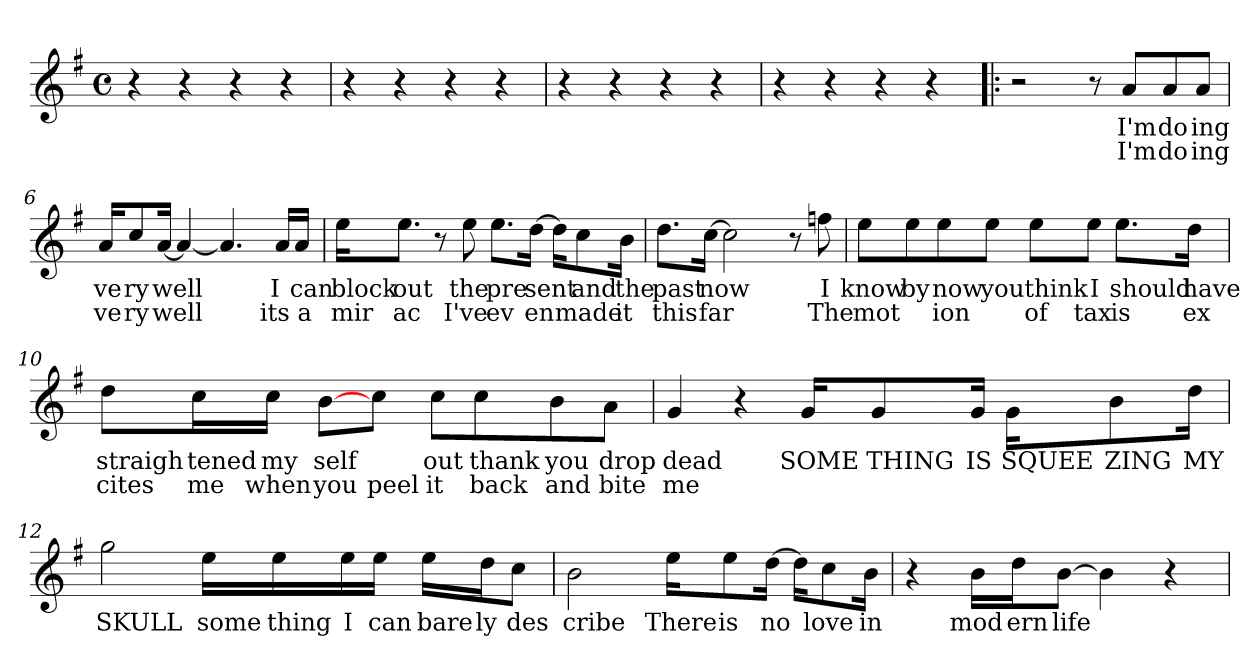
**kern	**text	**text
*part1	*part1	*part1
*staff1	*staff1	*staff1
*clefG2	*	*
*k[f#]	*	*
*G:	*	*
*M4/4	*	*
*met(c)	*	*
=1	=1	=1
4r	.	.
4r	.	.
4r	.	.
4r	.	.
=2	=2	=2
4r	.	.
4r	.	.
4r	.	.
4r	.	.
=3	=3	=3
4r	.	.
4r	.	.
4r	.	.
4r	.	.
=4	=4	=4
4r	.	.
4r	.	.
4r	.	.
4r	.	.
!!LO:LB:g=z
=5!|:	=5!|:	=5!|:
2r	.	.
8r	1.	2.
8a/L	I'm	I'm
8a/	do	do
8a/J	ing	ing
=6	=6	=6
16a/KL	ve	ve
8cc/	ry	ry
[16a/Jk	well	well
4a/_	.	.
4.a/]	.	.
16a/LL	I	its
16a/JJ	can	a
=7	=7	=7
16ee\KL	block	mir
8.ee\J	out	ac
8r	.	le
8ee\	the	I've
8.ee\L	pre	ev
[16dd\Jk	sent	en
16dd\KL]	.	.
8cc\	and	made
16b\Jk	the	it
!!LO:LB:g=z
=8	=8	=8
8.dd\L	past	this
[16cc\Jk	now	far
2cc\]	.	.
8r	.	.
8ffn\	I	The
=9	=9	=9
8ee\L	know	mot
8ee\	by	.
8ee\	now	ion
8ee\J	you	.
8ee\L	think	of
8ee\J	I	tax
8.ee\L	should	is
16dd\Jk	have	ex
!!LO:LB:g=z
=10	=10	=10
8dd\L	straigh	cites
16cc\L	tened	me
16cc\JJ	my	when
[8b\L	self	you
8cc\J	.	peel
8cc\L	out	it
8cc\	thank	back
8b\	you	and
8a\J	drop	bite
=11	=11	=11
4g/	dead	me
4r	.	.
16g/KL	SOME	.
8g/	THING	.
16g/Jk	IS	.
16g\KL	SQUEE	.
8b\	ZING	.
16dd\Jk	MY	.
!!LO:LB:g=z
=12	=12	=12
2gg\	SKULL	.
16ee\LL	some	.
16ee\	thing	.
16ee\	I	.
16ee\JJ	can	.
16ee\LL	bare	.
16dd\J	ly	.
8cc\J	des	.
=13	=13	=13
2b\	cribe	.
16ee\KL	There	.
8ee\	is	.
[16dd\Jk	no	.
16dd\KL]	.	.
8cc\	love	.
16b\Jk	in	.
=14	=14	=14
4r	.	.
16b\LL	mod	.
16dd\J	ern	.
[8b\J	life	.
4b\]	.	.
4r	.	.
=	=	=
*-	*-	*-
